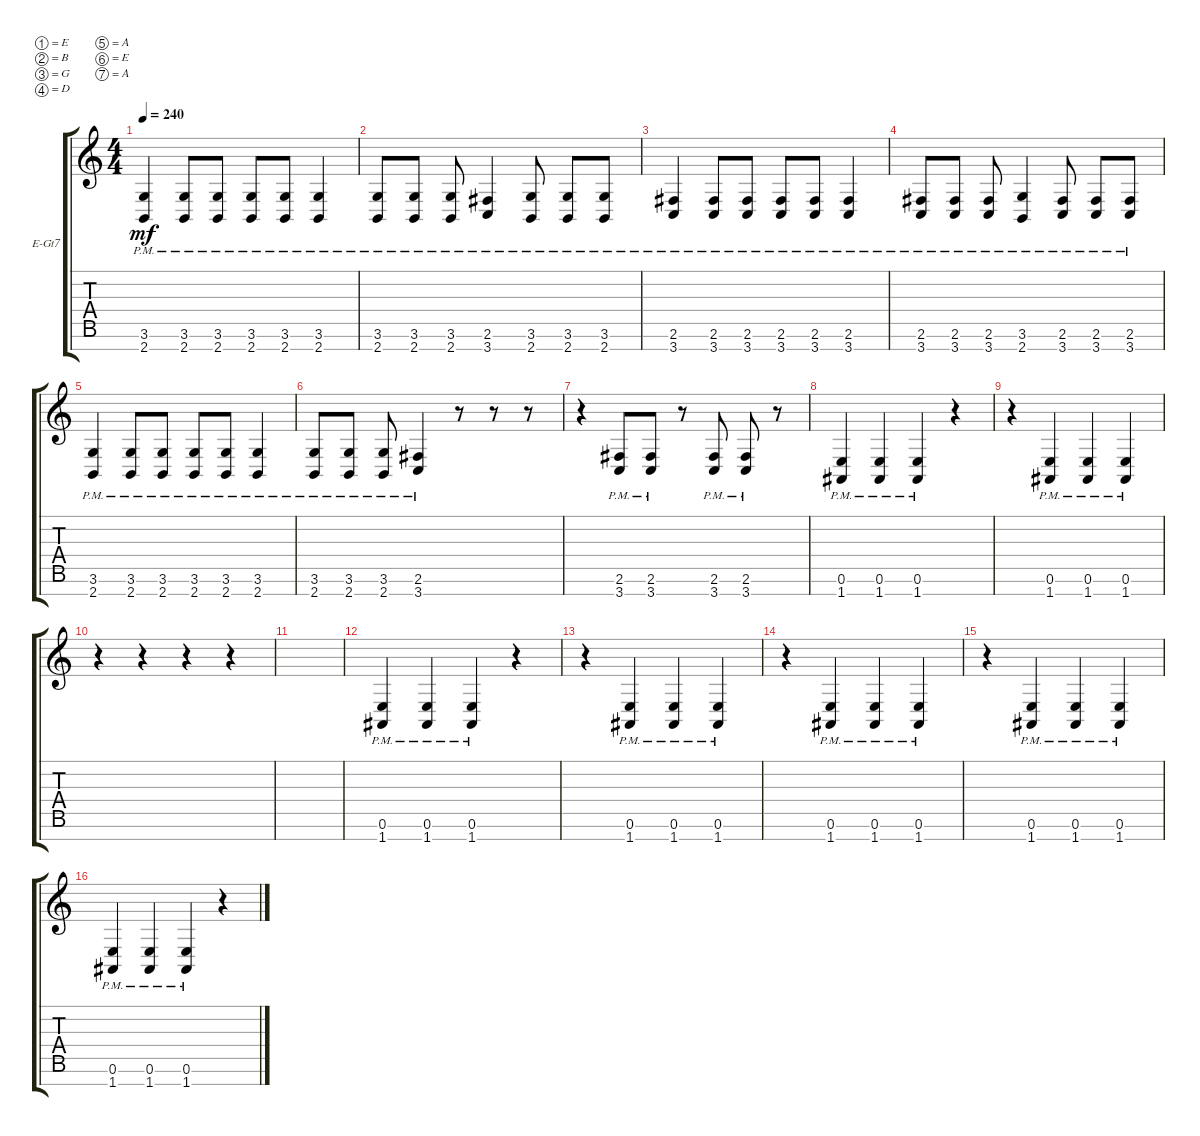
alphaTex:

\defaultSystemsLayout 4
\bracketExtendMode groupsimilarinstruments
\firstSystemTrackNameOrientation horizontal
\otherSystemsTrackNameOrientation horizontal
\track ("Electric Guitar" "E-Gt7") {instrument distortionguitar}
\staff {score tabs}
\tuning (E4 B3 G3 D3 A2 E2 A1)
\ts (4 4)
\tempo 240
\clef g2
\ks c
(2.7{pm} 3.6{pm}).4{dy mf} (2.7{pm} 3.6{pm}).8 (2.7{pm} 3.6{pm}).8 (2.7{pm} 3.6{pm}).8 (2.7{pm} 3.6{pm}).8 (2.7{pm} 3.6{pm}).4 |
(2.7{pm} 3.6{pm}).8 (2.7{pm} 3.6{pm}).8 (2.7{pm} 3.6{pm}).8 (3.7{pm} 2.6{pm}).4 (2.7{pm} 3.6{pm}).8 (2.7{pm} 3.6{pm}).8 (2.7{pm} 3.6{pm}).8 |
(3.7{pm} 2.6{pm}).4 (3.7{pm} 2.6{pm}).8 (3.7{pm} 2.6{pm}).8 (3.7{pm} 2.6{pm}).8 (3.7{pm} 2.6{pm}).8 (3.7{pm} 2.6{pm}).4 |
(3.7{pm} 2.6{pm}).8 (3.7{pm} 2.6{pm}).8 (3.7{pm} 2.6{pm}).8 (2.7{pm} 3.6{pm}).4 (3.7{pm} 2.6{pm}).8 (3.7{pm} 2.6{pm}).8 (3.7{pm} 2.6{pm}).8 |
(2.7{pm} 3.6{pm}).4 (2.7{pm} 3.6{pm}).8 (2.7{pm} 3.6{pm}).8 (2.7{pm} 3.6{pm}).8 (2.7{pm} 3.6{pm}).8 (2.7{pm} 3.6{pm}).4 |
(2.7{pm} 3.6{pm}).8 (2.7{pm} 3.6{pm}).8 (2.7{pm} 3.6{pm}).8 (3.7{pm} 2.6{pm}).4 r.8 r.8 r.8 |
r.4 (3.7{pm} 2.6{pm}).8 (3.7{pm} 2.6{pm}).8 r.8 (3.7{pm} 2.6{pm}).8 (3.7{pm} 2.6{pm}).8 r.8 |
(1.7{pm} 0.6{pm}).4 (1.7{pm} 0.6{pm}).4 (1.7{pm} 0.6{pm}).4 r.4 |
r.4 (1.7{pm} 0.6{pm}).4 (1.7{pm} 0.6{pm}).4 (1.7{pm} 0.6{pm}).4 |
r.4 r.4 r.4 r.4 |
|
(1.7{pm} 0.6{pm}).4 (1.7{pm} 0.6{pm}).4 (1.7{pm} 0.6{pm}).4 r.4 |
r.4 (1.7{pm} 0.6{pm}).4 (1.7{pm} 0.6{pm}).4 (1.7{pm} 0.6{pm}).4 |
r.4 (1.7{pm} 0.6{pm}).4 (1.7{pm} 0.6{pm}).4 (1.7{pm} 0.6{pm}).4 |
r.4 (1.7{pm} 0.6{pm}).4 (1.7{pm} 0.6{pm}).4 (1.7{pm} 0.6{pm}).4 |
(1.7{pm} 0.6{pm}).4 (1.7{pm} 0.6{pm}).4 (1.7{pm} 0.6{pm}).4 r.4
